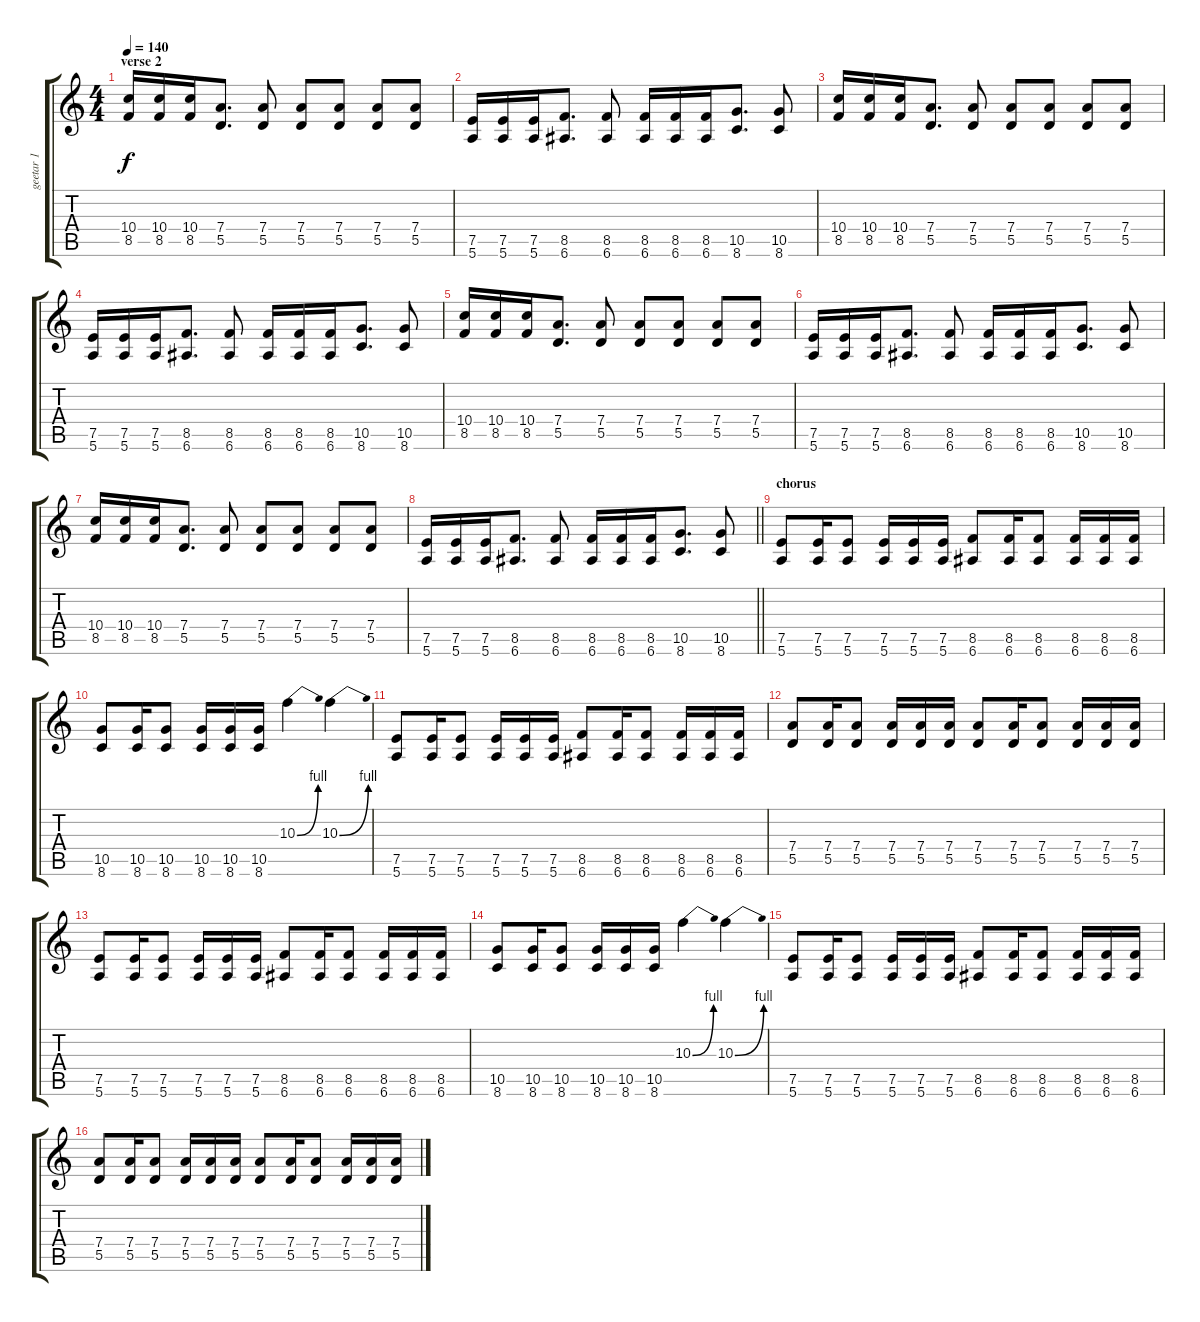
\track ("geetar 1" "geetar 1") {instrument distortionguitar}
\staff {score tabs}
\tuning (E4 B3 G3 D3 A2 E2) {hide}
\ts (4 4)
\section ("" "verse 2")
\tempo 140
\clef g2
\ks c
(10.4 8.5).16{dy f} (10.4 8.5).16 (10.4 8.5).16 (7.4 5.5).8{d} (7.4 5.5).8 (7.4 5.5).8 (7.4 5.5).8 (7.4 5.5).8 (7.4 5.5).8 |
(7.5 5.6).16 (7.5 5.6).16 (7.5 5.6).16 (8.5 6.6).8{d} (8.5 6.6).8 (8.5 6.6).16 (8.5 6.6).16 (8.5 6.6).16 (10.5 8.6).8{d} (10.5 8.6).8 |
(10.4 8.5).16 (10.4 8.5).16 (10.4 8.5).16 (7.4 5.5).8{d} (7.4 5.5).8 (7.4 5.5).8 (7.4 5.5).8 (7.4 5.5).8 (7.4 5.5).8 |
(7.5 5.6).16 (7.5 5.6).16 (7.5 5.6).16 (8.5 6.6).8{d} (8.5 6.6).8 (8.5 6.6).16 (8.5 6.6).16 (8.5 6.6).16 (10.5 8.6).8{d} (10.5 8.6).8 |
(10.4 8.5).16 (10.4 8.5).16 (10.4 8.5).16 (7.4 5.5).8{d} (7.4 5.5).8 (7.4 5.5).8 (7.4 5.5).8 (7.4 5.5).8 (7.4 5.5).8 |
(7.5 5.6).16 (7.5 5.6).16 (7.5 5.6).16 (8.5 6.6).8{d} (8.5 6.6).8 (8.5 6.6).16 (8.5 6.6).16 (8.5 6.6).16 (10.5 8.6).8{d} (10.5 8.6).8 |
(10.4 8.5).16 (10.4 8.5).16 (10.4 8.5).16 (7.4 5.5).8{d} (7.4 5.5).8 (7.4 5.5).8 (7.4 5.5).8 (7.4 5.5).8 (7.4 5.5).8 |
\barLineRight lightlight
(7.5 5.6).16 (7.5 5.6).16 (7.5 5.6).16 (8.5 6.6).8{d} (8.5 6.6).8 (8.5 6.6).16 (8.5 6.6).16 (8.5 6.6).16 (10.5 8.6).8{d} (10.5 8.6).8 |
\section ("" "chorus")
(7.5 5.6).8 (7.5 5.6).16 (7.5 5.6).8 (7.5 5.6).16 (7.5 5.6).16 (7.5 5.6).16 (8.5 6.6).8 (8.5 6.6).16 (8.5 6.6).8 (8.5 6.6).16 (8.5 6.6).16 (8.5 6.6).16 |
(10.5 8.6).8 (10.5 8.6).16 (10.5 8.6).8 (10.5 8.6).16 (10.5 8.6).16 (10.5 8.6).16 10.3{be (bend 0 0 60 4)}.4 10.3{be (bend 0 0 60 4)}.4 |
(7.5 5.6).8 (7.5 5.6).16 (7.5 5.6).8 (7.5 5.6).16 (7.5 5.6).16 (7.5 5.6).16 (8.5 6.6).8 (8.5 6.6).16 (8.5 6.6).8 (8.5 6.6).16 (8.5 6.6).16 (8.5 6.6).16 |
(7.4 5.5).8 (7.4 5.5).16 (7.4 5.5).8 (7.4 5.5).16 (7.4 5.5).16 (7.4 5.5).16 (7.4 5.5).8 (7.4 5.5).16 (7.4 5.5).8 (7.4 5.5).16 (7.4 5.5).16 (7.4 5.5).16 |
(7.5 5.6).8 (7.5 5.6).16 (7.5 5.6).8 (7.5 5.6).16 (7.5 5.6).16 (7.5 5.6).16 (8.5 6.6).8 (8.5 6.6).16 (8.5 6.6).8 (8.5 6.6).16 (8.5 6.6).16 (8.5 6.6).16 |
(10.5 8.6).8 (10.5 8.6).16 (10.5 8.6).8 (10.5 8.6).16 (10.5 8.6).16 (10.5 8.6).16 10.3{be (bend 0 0 60 4)}.4 10.3{be (bend 0 0 60 4)}.4 |
(7.5 5.6).8 (7.5 5.6).16 (7.5 5.6).8 (7.5 5.6).16 (7.5 5.6).16 (7.5 5.6).16 (8.5 6.6).8 (8.5 6.6).16 (8.5 6.6).8 (8.5 6.6).16 (8.5 6.6).16 (8.5 6.6).16 |
(7.4 5.5).8 (7.4 5.5).16 (7.4 5.5).8 (7.4 5.5).16 (7.4 5.5).16 (7.4 5.5).16 (7.4 5.5).8 (7.4 5.5).16 (7.4 5.5).8 (7.4 5.5).16 (7.4 5.5).16 (7.4 5.5).16
